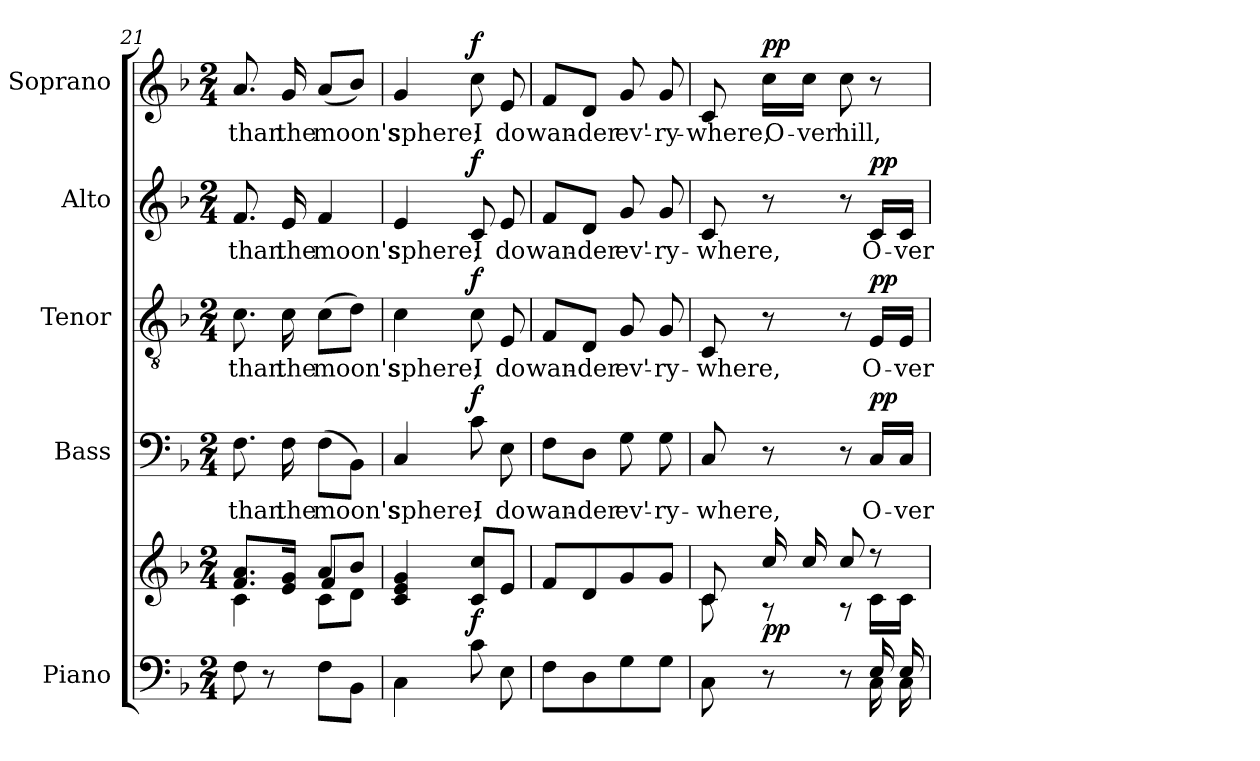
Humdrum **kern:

**kern	**kern	**dynam	**kern	**text	**dynam	**kern	**text	**dynam	**kern	**text	**dynam	**kern	**text	**dynam
*part5	*part5	*part5	*part4	*part4	*part4	*part3	*part3	*part3	*part2	*part2	*part2	*part1	*part1	*part1
*staff6	*staff5	*staff5/6	*staff4	*staff4	*staff4	*staff3	*staff3	*staff3	*staff2	*staff2	*staff2	*staff1	*staff1	*staff1
*I"Piano	*	*	*I"Bass	*	*	*I"Tenor	*	*	*I"Alto	*	*	*I"Soprano	*	*
*I'Pno.	*	*	*I'B.	*	*	*I'T.	*	*	*I'A.	*	*	*I'S.	*	*
*clefF4	*clefG2	*	*clefF4	*	*	*clefGv2	*	*	*clefG2	*	*	*clefG2	*	*
*	*	*	*	*	*	*ITrd7c12	*	*	*	*	*	*	*	*
*k[b-]	*k[b-]	*	*k[b-]	*	*	*k[b-]	*	*	*k[b-]	*	*	*k[b-]	*	*
*F:	*F:	*	*F:	*	*	*F:	*	*	*F:	*	*	*F:	*	*
*M2/4	*M2/4	*	*M2/4	*	*	*M2/4	*	*	*M2/4	*	*	*M2/4	*	*
=21	=21	=21	=21	=21	=21	=21	=21	=21	=21	=21	=21	=21	=21	=21
*	*^	*	*	*	*	*	*	*	*	*	*	*	*	*
*	*	*^	*	*	*	*	*	*	*	*	*	*	*	*	*
!	!	!	!	!	!	!LO:LY:b:color=#000000	!	!	!	!	!	!	!	!	!	!
!	!	!	!	!	!	!	!	!	!LO:LY:b:color=#000000	!	!	!	!	!	!	!
!	!	!	!	!	!	!	!	!	!	!	!	!LO:LY:b:color=#000000	!	!	!	!
!	!	!	!	!	!	!	!	!	!	!	!	!	!	!	!LO:LY:b:color=#000000	!
8Fi\	8.fi/ 8.aiL	4ryy	4ci\	.	8.Fi\	than	.	8.Ci\	than	.	8.fi/	than	.	8.ai/	than	.
8r	.	.	.	.	.	.	.	.	.	.	.	.	.	.	.	.
!	!	!	!	!	!	!LO:LY:b:color=#000000	!	!	!	!	!	!	!	!	!	!
!	!	!	!	!	!	!	!	!	!LO:LY:b:color=#000000	!	!	!	!	!	!	!
!	!	!	!	!	!	!	!	!	!	!	!	!LO:LY:b:color=#000000	!	!	!	!
!	!	!	!	!	!	!	!	!	!	!	!	!	!	!	!LO:LY:b:color=#000000	!
.	16ei/ 16giJk	.	.	.	16Fi\	the	.	16Ci\	the	.	16ei/	the	.	16gi/	the	.
!	!	!	!	!	!	!LO:LY:b:color=#000000	!	!	!	!	!	!	!	!	!	!
!	!	!	!	!	!	!	!	!	!LO:LY:b:color=#000000	!	!	!	!	!	!	!
!	!	!	!	!	!	!	!	!	!	!	!	!LO:LY:b:color=#000000	!	!	!	!
!	!	!	!	!	!	!	!	!	!	!	!	!	!	!	!LO:LY:b:color=#000000	!
8Fi\L	8ai/L	8ci\L	4fi/	.	(8Fi\L	moon's	.	(8Ci\L	moon's	.	4fi/	moon's	.	(8ai/L	moon's	.
8BB-i\J	8b-i/J	8di\J	.	.	8BB-i\J)	.	.	8Di\J)	.	.	.	.	.	8b-i/J)	.	.
*	*v	*v	*v	*	*	*	*	*	*	*	*	*	*	*	*	*
=22	=22	=22	=22	=22	=22	=22	=22	=22	=22	=22	=22	=22	=22	=22
*	*^	*	*	*	*	*	*	*	*	*	*	*	*	*
!	!	!	!	!	!LO:LY:b:color=#000000	!	!	!	!	!	!	!	!	!	!
*	*v	*v	*	*	*	*	*	*	*	*	*	*	*	*	*
*	*^	*	*	*	*	*	*	*	*	*	*	*	*	*
!	!	!	!	!	!	!	!	!LO:LY:b:color=#000000	!	!	!	!	!	!	!
*	*v	*v	*	*	*	*	*	*	*	*	*	*	*	*	*
*	*^	*	*	*	*	*	*	*	*	*	*	*	*	*
!	!	!	!	!	!	!	!	!	!	!	!LO:LY:b:color=#000000	!	!	!	!
*	*v	*v	*	*	*	*	*	*	*	*	*	*	*	*	*
*	*^	*	*	*	*	*	*	*	*	*	*	*	*	*
!	!	!	!	!	!	!	!	!	!	!	!	!	!	!LO:LY:b:color=#000000	!
*	*v	*v	*	*	*	*	*	*	*	*	*	*	*	*	*
4Ci\	4ci/ 4ei 4gi	.	4Ci/	sphere;	.	4Ci\	sphere;	.	4ei/	sphere;	.	4gi/	sphere;	.
!	!	!	!	!LO:LY:b:color=#000000	!	!	!	!	!	!	!	!	!	!
!	!	!	!	!	!	!	!LO:LY:b:color=#000000	!	!	!	!	!	!	!
!	!	!	!	!	!	!	!	!	!	!LO:LY:b:color=#000000	!	!	!	!
!	!	!	!	!	!	!	!	!	!	!	!	!	!LO:LY:b:color=#000000	!
8ci\	8ci/ 8cciL	f	8ci\	I	f	8Ci\	I	f	8ci/	I	f	8cci\	I	f
!	!	!	!	!LO:LY:b:color=#000000	!	!	!	!	!	!	!	!	!	!
!	!	!	!	!	!	!	!LO:LY:b:color=#000000	!	!	!	!	!	!	!
!	!	!	!	!	!	!	!	!	!	!LO:LY:b:color=#000000	!	!	!	!
!	!	!	!	!	!	!	!	!	!	!	!	!	!LO:LY:b:color=#000000	!
8Ei\	8ei/J	.	8Ei\	do	.	8EEi/	do	.	8ei/	do	.	8ei/	do	.
=23	=23	=23	=23	=23	=23	=23	=23	=23	=23	=23	=23	=23	=23	=23
!	!	!	!	!LO:LY:b:color=#000000	!	!	!	!	!	!	!	!	!	!
!	!	!	!	!	!	!	!LO:LY:b:color=#000000	!	!	!	!	!	!	!
!	!	!	!	!	!	!	!	!	!	!LO:LY:b:color=#000000	!	!	!	!
!	!	!	!	!	!	!	!	!	!	!	!	!	!LO:LY:b:color=#000000	!
8Fi\L	8fi/L	.	8Fi\L	wan-	.	8FFi/L	wan-	.	8fi/L	wan-	.	8fi/L	wan-	.
!	!	!	!	!LO:LY:b:color=#000000	!	!	!	!	!	!	!	!	!	!
!	!	!	!	!	!	!	!LO:LY:b:color=#000000	!	!	!	!	!	!	!
!	!	!	!	!	!	!	!	!	!	!LO:LY:b:color=#000000	!	!	!	!
!	!	!	!	!	!	!	!	!	!	!	!	!	!LO:LY:b:color=#000000	!
8Di\	8di/	.	8Di\J	-der	.	8DDi/J	-der	.	8di/J	-der	.	8di/J	-der	.
!	!	!	!	!LO:LY:b:color=#000000	!	!	!	!	!	!	!	!	!	!
!	!	!	!	!	!	!	!LO:LY:b:color=#000000	!	!	!	!	!	!	!
!	!	!	!	!	!	!	!	!	!	!LO:LY:b:color=#000000	!	!	!	!
!	!	!	!	!	!	!	!	!	!	!	!	!	!LO:LY:b:color=#000000	!
8Gi\	8gi/	.	8Gi\	ev'-	.	8GGi/	ev'-	.	8gi/	ev'-	.	8gi/	ev'-	.
!	!	!	!	!LO:LY:b:color=#000000	!	!	!	!	!	!	!	!	!	!
!	!	!	!	!	!	!	!LO:LY:b:color=#000000	!	!	!	!	!	!	!
!	!	!	!	!	!	!	!	!	!	!LO:LY:b:color=#000000	!	!	!	!
!	!	!	!	!	!	!	!	!	!	!	!	!	!LO:LY:b:color=#000000	!
8Gi\J	8gi/J	.	8Gi\	-ry-	.	8GGi/	-ry-	.	8gi/	-ry-	.	8gi/	-ry-	.
!!LO:PB:g=z
=24	=24	=24	=24	=24	=24	=24	=24	=24	=24	=24	=24	=24	=24	=24
*^	*^	*	*	*	*	*	*	*	*	*	*	*	*	*
!	!	!	!	!	!	!LO:LY:b:color=#000000	!	!	!	!	!	!	!	!	!	!
!	!	!	!	!	!	!	!	!	!LO:LY:b:color=#000000	!	!	!	!	!	!	!
!	!	!	!	!	!	!	!	!	!	!	!	!LO:LY:b:color=#000000	!	!	!	!
!	!	!	!	!	!	!	!	!	!	!	!	!	!	!	!LO:LY:b:color=#000000	!
8Ci\	4.ryy	8ci/	8ci\	.	8Ci/	-where,	.	8CCi/	-where,	.	8ci/	-where,	.	8ci/	-where,	.
!	!	!	!	!	!	!	!	!	!	!	!	!	!	!	!LO:LY:b:color=#000000	!
8r	.	16cci/	8r	pp	8r	.	.	8r	.	.	8r	.	.	16cci\LL	O-	pp
!	!	!	!	!	!	!	!	!	!	!	!	!	!	!	!LO:LY:b:color=#000000	!
.	.	16cci/	.	.	.	.	.	.	.	.	.	.	.	16cci\JJ	-ver	.
!	!	!	!	!	!	!	!	!	!	!	!	!	!	!	!LO:LY:b:color=#000000	!
8r	.	8cci/	8r	.	8r	.	.	8r	.	.	8r	.	.	8cci\	hill,	.
!	!	!	!	!	!	!LO:LY:b:color=#000000	!	!	!	!	!	!	!	!	!	!
!	!	!	!	!	!	!	!	!	!LO:LY:b:color=#000000	!	!	!	!	!	!	!
!	!	!	!	!	!	!	!	!	!	!	!	!LO:LY:b:color=#000000	!	!	!	!
16Ei/	16Ci\	8r	16ci\LL	.	16Ci/LL	O-	pp	16EEi/LL	O-	pp	16ci/LL	O-	pp	8r	.	.
!	!	!	!	!	!	!LO:LY:b:color=#000000	!	!	!	!	!	!	!	!	!	!
!	!	!	!	!	!	!	!	!	!LO:LY:b:color=#000000	!	!	!	!	!	!	!
!	!	!	!	!	!	!	!	!	!	!	!	!LO:LY:b:color=#000000	!	!	!	!
16Ei/	16Ci\	.	16ci\JJ	.	16Ci/JJ	-ver	.	16EEi/JJ	-ver	.	16ci/JJ	-ver	.	.	.	.
*v	*v	*	*	*	*	*	*	*	*	*	*	*	*	*	*	*
*	*v	*v	*	*	*	*	*	*	*	*	*	*	*	*	*
=	=	=	=	=	=	=	=	=	=	=	=	=	=	=
*-	*-	*-	*-	*-	*-	*-	*-	*-	*-	*-	*-	*-	*-	*-
